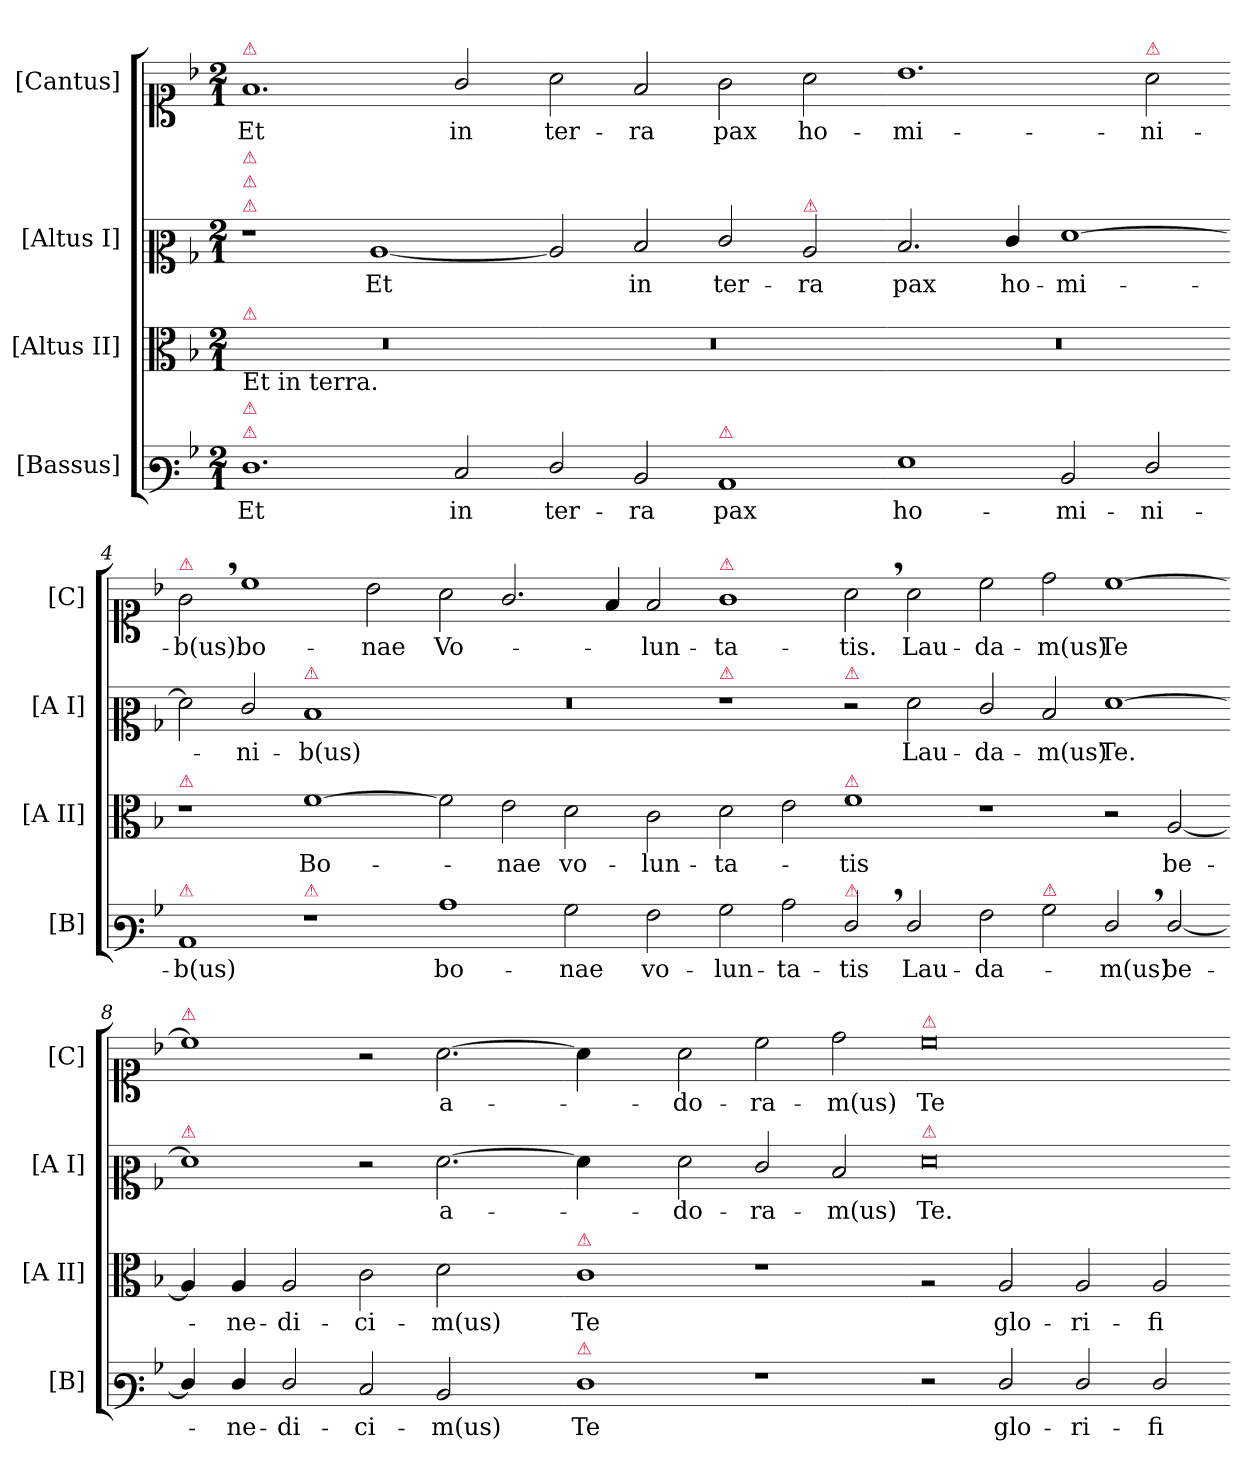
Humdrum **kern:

**kern	**text	**kern	**text	**kern	**text	**kern	**text
*part4	*part4	*part3	*part3	*part2	*part2	*part1	*part1
*staff4	*staff4	*staff3	*staff3	*staff2	*staff2	*staff1	*staff1
*I"[Bassus]	*	*I"[Altus II]	*	*I"[Altus I]	*	*I"[Cantus]	*
*I'[B]	*	*I'[A II]	*	*I'[A I]	*	*I'[C]	*
*clefF3	*	*clefC3	*	*clefC2	*	*clefC1	*
*k[b-]	*	*k[b-]	*	*k[b-]	*	*k[b-]	*
*M2/1	*	*M2/1	*	*M2/1	*	*M2/1	*
=1	=1	=1	=1	=1	=1	=1	=1
!	!	!	!	!	!	!LO:TX:a:color=crimson:t=⚠	!
!	!	!	!	!LO:TX:a:color=crimson:t=⚠	!	!	!
!	!	!	!	!LO:TX:a:color=crimson:t=⚠	!	!	!
!	!	!	!	!LO:TX:a:color=crimson:t=⚠	!	!	!
!	!	!LO:TX:b:t=Et in terra.	!	!	!	!	!
!	!	!LO:TX:a:color=crimson:t=⚠	!	!	!	!	!
!LO:TX:a:color=crimson:t=⚠	!	!	!	!	!	!	!
!LO:TX:a:color=crimson:t=⚠	!	!	!	!	!	!	!
1.F\	Et	0r	.	1r	.	1.f/	Et
.	.	.	.	[1c/	Et	.	.
2E/	in	.	.	.	.	2g/	in
=2-	=2-	=2-	=2-	=2-	=2-	=2-	=2-
2F/	ter-	0r	.	2c/]	.	2a\	ter-
2D/	-ra	.	.	2d/	in	2f/	-ra
!LO:TX:a:color=crimson:t=⚠	!	!	!	!	!	!	!
1C/	pax	.	.	2e/	ter-	2g\	pax
!	!	!	!	!LO:TX:a:color=crimson:t=⚠	!	!	!
.	.	.	.	2c/	-ra	2a\	ho-
=3-	=3-	=3-	=3-	=3-	=3-	=3-	=3-
1G\	ho-	0r	.	2.d/	pax	1.b-\	-mi-
.	.	.	.	4e/	ho-	.	.
2D/	-mi-	.	.	[1f\	-mi-	.	.
!	!	!	!	!	!	!LO:TX:a:color=crimson:t=⚠	!
2F/	-ni-	.	.	.	.	2a\	-ni-
=4-	=4-	=4-	=4-	=4-	=4-	=4-	=4-
!	!	!	!	!	!	!LO:TX:a:color=crimson:t=⚠	!
!	!	!LO:TX:a:color=crimson:t=⚠	!	!	!	!	!
!LO:TX:a:color=crimson:t=⚠	!	!	!	!	!	!	!
1C/	-b(us)	1r	.	2f\]	.	2g,\	-b(us)
.	.	.	.	2e/	-ni-	1cc\	bo-
!	!	!	!	!LO:TX:a:color=crimson:t=⚠	!	!	!
!LO:TX:a:color=crimson:t=⚠	!	!	!	!	!	!	!
1rA	.	[1f\	Bo-	1d/	-b(us)	.	.
.	.	.	.	.	.	2b-\	-nae
=5-	=5-	=5-	=5-	=5-	=5-	=5-	=5-
1c\	bo-	2f\]	.	0r	.	2a\	Vo-
.	.	2e\	-nae	.	.	2.g/	.
2B-\	-nae	2d\	vo-	.	.	.	.
.	.	.	.	.	.	4f/	.
2A\	vo-	2c\	-lun-	.	.	2f/	-lun-
=6-	=6-	=6-	=6-	=6-	=6-	=6-	=6-
!	!	!	!	!	!	!LO:TX:a:color=crimson:t=⚠	!
!	!	!	!	!LO:TX:a:color=crimson:t=⚠	!	!	!
2B-\	-lun-	2d\	-ta-	1r	.	1g\	-ta-
2c\	-ta-	2e\	.	.	.	.	.
!	!	!	!	!LO:TX:a:color=crimson:t=⚠	!	!	!
!	!	!LO:TX:a:color=crimson:t=⚠	!	!	!	!	!
!LO:TX:a:color=crimson:t=⚠	!	!	!	!	!	!	!
2F,/	-tis	1f\	-tis	2r	.	2a,\	-tis.
2F/	Lau-	.	.	2f\	Lau-	2a\	Lau-
=7-	=7-	=7-	=7-	=7-	=7-	=7-	=7-
2A\	-da-	1r	.	2e/	-da-	2cc\	-da-
!LO:TX:a:color=crimson:t=⚠	!	!	!	!	!	!	!
2B-\	.	.	.	2d/	-m(us)	2dd\	-m(us)
2F,/	-m(us)	2r	.	[1f\	Te.	[1cc\	Te
[2F/	be-	[2A/	be-	.	.	.	.
=8-	=8-	=8-	=8-	=8-	=8-	=8-	=8-
!	!	!	!	!	!	!LO:TX:a:color=crimson:t=⚠	!
!	!	!	!	!LO:TX:a:color=crimson:t=⚠	!	!	!
4F/]	.	4A/]	.	1f\]	.	1cc\]	.
4F/	-ne-	4A/	-ne-	.	.	.	.
2F/	-di-	2A/	-di-	.	.	.	.
2E/	-ci-	2c\	-ci-	2r	.	2r	.
2D/	-m(us)	2d\	-m(us)	[2.f\	a-	[2.a\	a-
4ryy	.	4ryy	.	.	.	.	.
=9-	=9-	=9-	=9-	=9-	=9-	=9-	=9-
!	!	!LO:TX:a:color=crimson:t=⚠	!	!	!	!	!
!LO:TX:a:color=crimson:t=⚠	!	!	!	!	!	!	!
1F\	Te	1c\	Te	4f\]	.	4a\]	.
.	.	.	.	4ryy	.	4ryy	.
.	.	.	.	2f\	-do-	2a\	-do-
1rA	.	1re	.	2e/	-ra-	2cc\	-ra-
.	.	.	.	2d/	-m(us)	2dd\	-m(us)
=10-	=10-	=10-	=10-	=10-	=10-	=10-	=10-
!	!	!	!	!	!	!LO:TX:a:color=crimson:t=⚠	!
!	!	!	!	!LO:TX:a:color=crimson:t=⚠	!	!	!
2r	.	2rA	.	0f\	Te.	0cc\	Te
2F/	glo-	2A/	glo-	.	.	.	.
2F/	-ri-	2A/	-ri-	.	.	.	.
2F/	-fi-	2A/	-fi-	.	.	.	.
=-	=-	=-	=-	=-	=-	=-	=-
*-	*-	*-	*-	*-	*-	*-	*-
